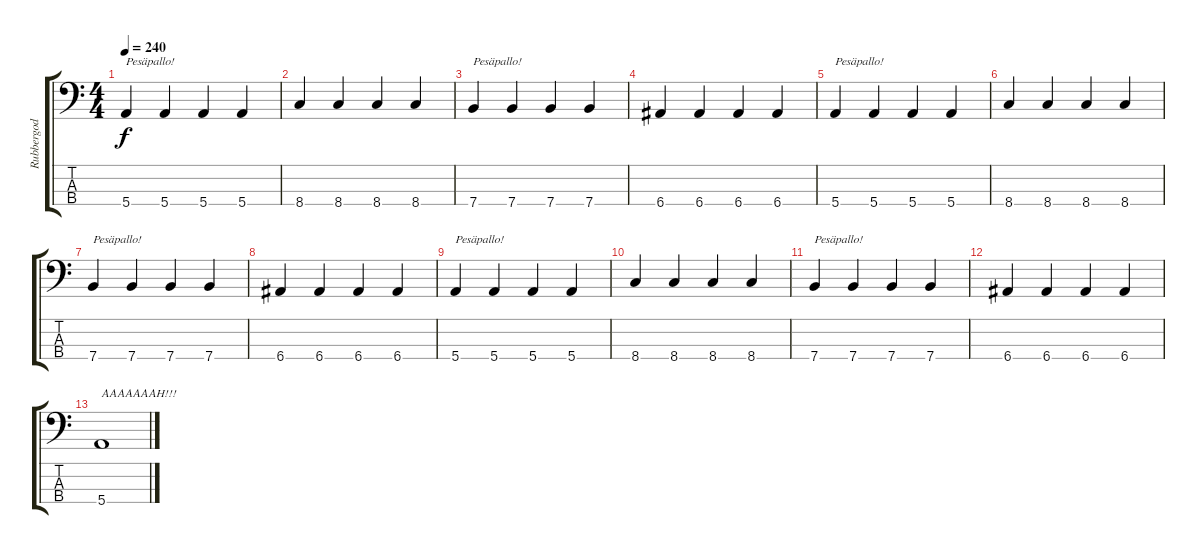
\track ("Rubbergod" "Rubbergod") {instrument electricbasspick}
\staff {score tabs}
\tuning (G2 D2 A1 E1) {hide}
\ts (4 4)
\tempo 240
\clef f4
\ks c
5.4.4{txt "Pesäpallo!" dy f} 5.4.4 5.4.4 5.4.4 |
8.4.4 8.4.4 8.4.4 8.4.4 |
7.4.4{txt "Pesäpallo!"} 7.4.4 7.4.4 7.4.4 |
6.4.4 6.4.4 6.4.4 6.4.4 |
5.4.4{txt "Pesäpallo!"} 5.4.4 5.4.4 5.4.4 |
8.4.4 8.4.4 8.4.4 8.4.4 |
7.4.4{txt "Pesäpallo!"} 7.4.4 7.4.4 7.4.4 |
6.4.4 6.4.4 6.4.4 6.4.4 |
5.4.4{txt "Pesäpallo!"} 5.4.4 5.4.4 5.4.4 |
8.4.4 8.4.4 8.4.4 8.4.4 |
7.4.4{txt "Pesäpallo!"} 7.4.4 7.4.4 7.4.4 |
6.4.4 6.4.4 6.4.4 6.4.4 |
5.4.1{txt "AAAAAAAH!!!"}
